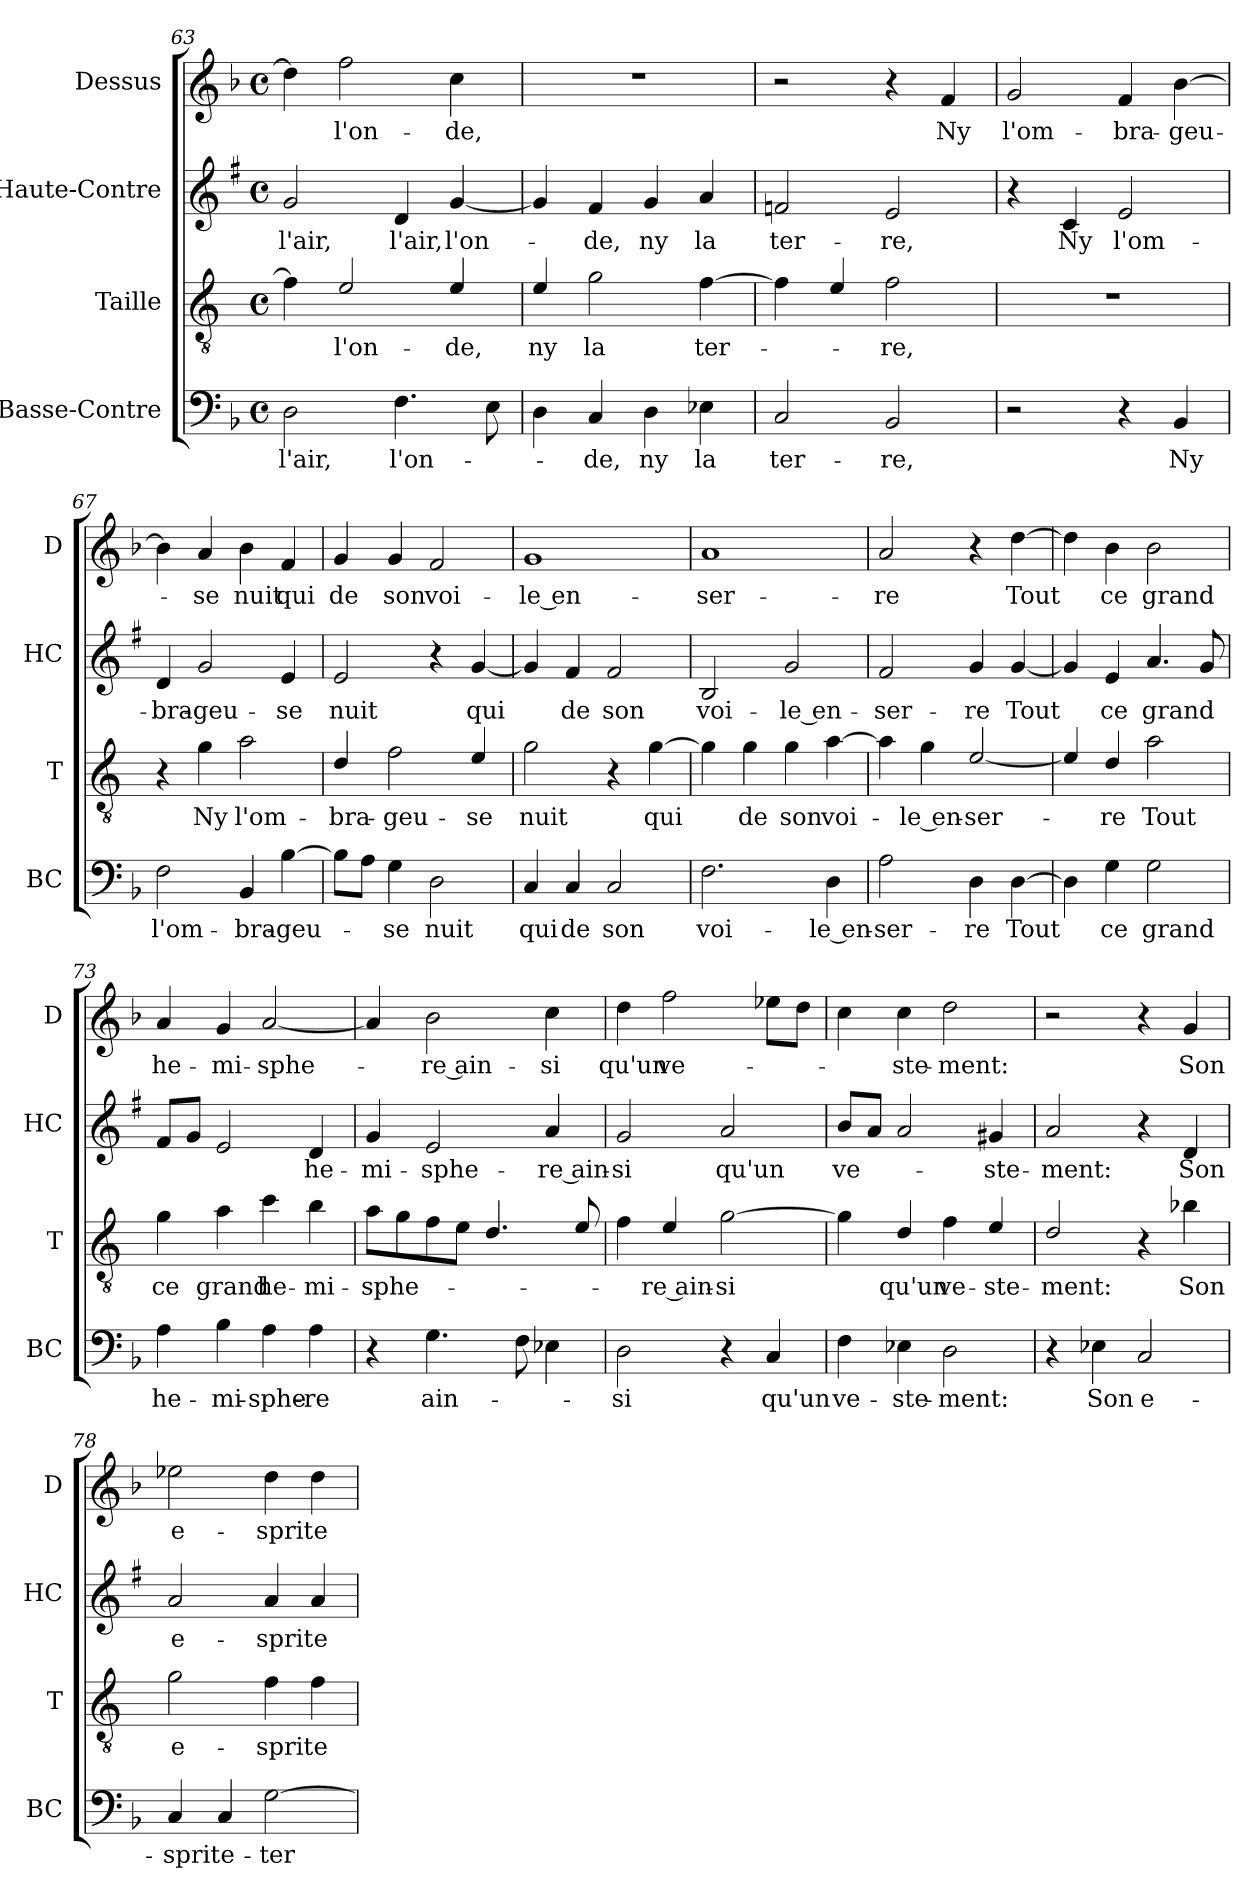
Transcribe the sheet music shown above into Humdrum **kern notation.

**kern	**text	**kern	**text	**kern	**text	**kern	**text
*part4	*part4	*part3	*part3	*part2	*part2	*part1	*part1
*staff4	*staff4	*staff3	*staff3	*staff2	*staff2	*staff1	*staff1
*I"Basse-Contre	*	*I"Taille	*	*I"Haute-Contre	*	*I"Dessus	*
*I'BC	*	*I'T	*	*I'HC	*	*I'D	*
!!LO:LB:g=z
*clefF4	*	*clefGv2	*	*clefG2	*	*clefG2	*
*	*	*ITrd4c7	*	*ITrd1c2	*	*	*
*k[b-]	*	*k[b-]	*	*k[b-]	*	*k[b-]	*
*F:	*	*F:	*	*F:	*	*F:	*
*M4/4	*	*M4/4	*	*M4/4	*	*M4/4	*
*met(c)	*	*met(c)	*	*met(c)	*	*met(c)	*
=63	=63	=63	=63	=63	=63	=63	=63
!	!LO:LY:b	!	!	!	!LO:LY:b	!	!
2D\	l'air,	4B-\]	.	2f/	l'air,	4dd\]	.
!	!	!	!LO:LY:b	!	!	!	!LO:LY:b
.	.	2A/	l'on-	.	.	2ff\	l'on-
!	!LO:LY:b	!	!	!	!LO:LY:b	!	!
4.F\	l'on-	.	.	4c/	l'air,	.	.
!	!	!	!LO:LY:b	!	!LO:LY:b	!	!LO:LY:b
.	.	4A/	-de,	[4f/	l'on-	4cc\	-de,
8E\	.	.	.	.	.	.	.
=64	=64	=64	=64	=64	=64	=64	=64
!	!	!	!LO:LY:b	!	!	!	!
4D\	.	4A/	ny	4f/]	.	1r	.
!	!LO:LY:b	!	!LO:LY:b	!	!LO:LY:b	!	!
4C/	-de,	2c\	la	4e/	-de,	.	.
!	!LO:LY:b	!	!	!	!LO:LY:b	!	!
4D\	ny	.	.	4f/	ny	.	.
!	!LO:LY:b	!	!LO:LY:b	!	!LO:LY:b	!	!
4E-X\	la	[4B-\	ter-	4g/	la	.	.
=65	=65	=65	=65	=65	=65	=65	=65
!	!LO:LY:b	!	!	!	!LO:LY:b	!	!
2C/	ter-	4B-\]	.	2e-X/	ter-	2r	.
.	.	4A/	.	.	.	.	.
!	!LO:LY:b	!	!LO:LY:b	!	!LO:LY:b	!	!
2BB-/	-re,	2B-\	-re,	2d/	-re,	4r	.
!	!	!	!	!	!	!	!LO:LY:b
.	.	.	.	.	.	4f/	Ny
=66	=66	=66	=66	=66	=66	=66	=66
!	!	!	!	!	!	!	!LO:LY:b
2r	.	1r	.	4r	.	2g/	l'om-
!	!	!	!	!	!LO:LY:b	!	!
.	.	.	.	4B-/	Ny	.	.
!	!	!	!	!	!LO:LY:b	!	!LO:LY:b
4r	.	.	.	2d/	l'om-	4f/	-bra-
!	!LO:LY:b	!	!	!	!	!	!LO:LY:b
4BB-/	Ny	.	.	.	.	[4b-\	-geu-
=67	=67	=67	=67	=67	=67	=67	=67
!	!LO:LY:b	!	!	!	!LO:LY:b	!	!
2F\	l'om-	4r	.	4c/	-bra-	4b-\]	.
!	!	!	!LO:LY:b	!	!LO:LY:b	!	!LO:LY:b
.	.	4c\	Ny	2f/	-geu-	4a/	-se
!	!LO:LY:b	!	!LO:LY:b	!	!	!	!LO:LY:b
4BB-/	-bra-	2d\	l'om-	.	.	4b-\	nuit
!	!LO:LY:b	!	!	!	!LO:LY:b	!	!LO:LY:b
[4B-\	-geu-	.	.	4d/	-se	4f/	qui
=68	=68	=68	=68	=68	=68	=68	=68
!	!	!	!LO:LY:b	!	!LO:LY:b	!	!LO:LY:b
8B-\L]	.	4G/	-bra-	2d/	nuit	4g/	de
8A\J	.	.	.	.	.	.	.
!	!LO:LY:b	!	!LO:LY:b	!	!	!	!LO:LY:b
4G\	-se	2B-\	-geu-	.	.	4g/	son
!	!LO:LY:b	!	!	!	!	!	!LO:LY:b
2D\	nuit	.	.	4r	.	2f/	voi-
!	!	!	!LO:LY:b	!	!LO:LY:b	!	!
.	.	4A/	-se	[4f/	qui	.	.
=69	=69	=69	=69	=69	=69	=69	=69
!	!LO:LY:b	!	!LO:LY:b	!	!	!	!LO:LY:b
4C/	qui	2c\	nuit	4f/]	.	1g	-le en-
!	!LO:LY:b	!	!	!	!LO:LY:b	!	!
4C/	de	.	.	4e/	de	.	.
!	!LO:LY:b	!	!	!	!LO:LY:b	!	!
2C/	son	4r	.	2e/	son	.	.
!	!	!	!LO:LY:b	!	!	!	!
.	.	[4c\	qui	.	.	.	.
!!LO:LB:g=z
=70	=70	=70	=70	=70	=70	=70	=70
!	!LO:LY:b	!	!	!	!LO:LY:b	!	!LO:LY:b
2.F\	voi-	4c\]	.	2A/	voi-	1a	-ser-
!	!	!	!LO:LY:b	!	!	!	!
.	.	4c\	de	.	.	.	.
!	!	!	!LO:LY:b	!	!LO:LY:b	!	!
.	.	4c\	son	2f/	-le en-	.	.
!	!LO:LY:b	!	!LO:LY:b	!	!	!	!
4D\	-le en-	[4d\	voi-	.	.	.	.
=71	=71	=71	=71	=71	=71	=71	=71
!	!LO:LY:b	!	!	!	!LO:LY:b	!	!LO:LY:b
2A\	-ser-	4d\]	.	2e/	-ser-	2a/	-re
!	!	!	!LO:LY:b	!	!	!	!
.	.	4c\	-le en-	.	.	.	.
!	!LO:LY:b	!	!LO:LY:b	!	!LO:LY:b	!	!
4D\	-re	[2A/	-ser-	4f/	-re	4r	.
!	!LO:LY:b	!	!	!	!LO:LY:b	!	!LO:LY:b
[4D\	Tout	.	.	[4f/	Tout	[4dd\	Tout
=72	=72	=72	=72	=72	=72	=72	=72
4D\]	.	4A/]	.	4f/]	.	4dd\]	.
!	!LO:LY:b	!	!LO:LY:b	!	!LO:LY:b	!	!LO:LY:b
4G\	ce	4G/	-re	4d/	ce	4b-\	ce
!	!LO:LY:b	!	!LO:LY:b	!	!LO:LY:b	!	!LO:LY:b
2G\	grand	2d\	Tout	4.g/	grand	2b-\	grand
.	.	.	.	8f/	.	.	.
=73	=73	=73	=73	=73	=73	=73	=73
!	!LO:LY:b	!	!LO:LY:b	!	!	!	!LO:LY:b
4A\	he-	4c\	ce	8e/L	.	4a/	he-
.	.	.	.	8f/J	.	.	.
!	!LO:LY:b	!	!LO:LY:b	!	!	!	!LO:LY:b
4B-\	-mi-	4d\	grand	2d/	.	4g/	-mi-
!	!LO:LY:b	!	!LO:LY:b	!	!	!	!LO:LY:b
4A\	-sphe-	4f\	he-	.	.	[2a/	-sphe-
!	!LO:LY:b	!	!LO:LY:b	!	!LO:LY:b	!	!
4A\	-re	4e\	-mi-	4c/	he-	.	.
=74	=74	=74	=74	=74	=74	=74	=74
!	!	!	!LO:LY:b	!	!LO:LY:b	!	!
4r	.	8d\L	-sphe-	4f/	-mi-	4a/]	.
.	.	8c\	.	.	.	.	.
!	!LO:LY:b	!	!	!	!LO:LY:b	!	!LO:LY:b
4.G\	ain-	8B-\	.	2d/	-sphe-	2b-\	-re ain-
.	.	8A\J	.	.	.	.	.
.	.	4.G/	.	.	.	.	.
8F\	.	.	.	.	.	.	.
!	!	!	!	!	!LO:LY:b	!	!LO:LY:b
4E-X\	.	.	.	4g/	-re ain-	4cc\	-si
.	.	8A/	.	.	.	.	.
=75	=75	=75	=75	=75	=75	=75	=75
!	!LO:LY:b	!	!	!	!LO:LY:b	!	!LO:LY:b
2D\	-si	4B-\	.	2f/	-si	4dd\	qu'un
!	!	!	!LO:LY:b	!	!	!	!LO:LY:b
.	.	4A/	-re ain-	.	.	2ff\	ve-
!	!	!	!LO:LY:b	!	!LO:LY:b	!	!
4r	.	[2c\	-si	2g/	qu'un	.	.
!	!LO:LY:b	!	!	!	!	!	!
4C/	qu'un	.	.	.	.	8ee-X\L	.
.	.	.	.	.	.	8dd\J	.
=76	=76	=76	=76	=76	=76	=76	=76
!	!LO:LY:b	!	!	!	!LO:LY:b	!	!
4F\	ve-	4c\]	.	8a/L	ve-	4cc\	.
.	.	.	.	8g/J	.	.	.
!	!LO:LY:b	!	!LO:LY:b	!	!	!	!LO:LY:b
4E-X\	-ste-	4G/	qu'un	2g/	.	4cc\	-ste-
!	!LO:LY:b	!	!LO:LY:b	!	!	!	!LO:LY:b
2D\	-ment:	4B-\	ve-	.	.	2dd\	-ment:
!	!	!	!LO:LY:b	!	!LO:LY:b	!	!
.	.	4A/	-ste-	4f#X/	-ste-	.	.
!!LO:LB:g=z
=77	=77	=77	=77	=77	=77	=77	=77
!	!	!	!LO:LY:b	!	!LO:LY:b	!	!
4r	.	2G/	-ment:	2g/	-ment:	2r	.
!	!LO:LY:b	!	!	!	!	!	!
4E-X\	Son	.	.	.	.	.	.
!	!LO:LY:b	!	!	!	!	!	!
2C/	e-	4r	.	4r	.	4r	.
!	!	!	!LO:LY:b	!	!LO:LY:b	!	!LO:LY:b
.	.	4e-X\	Son	4c/	Son	4g/	Son
=78	=78	=78	=78	=78	=78	=78	=78
!	!LO:LY:b	!	!LO:LY:b	!	!LO:LY:b	!	!LO:LY:b
4C/	-sprit	2c\	e-	2g/	e-	2ee-X\	e-
!	!LO:LY:b	!	!	!	!	!	!
4C/	e-	.	.	.	.	.	.
!	!LO:LY:b	!	!LO:LY:b	!	!LO:LY:b	!	!LO:LY:b
[2G\	-ter-	4B-\	-sprit	4g/	-sprit	4dd\	-sprit
!	!	!	!LO:LY:b	!	!LO:LY:b	!	!LO:LY:b
.	.	4B-\	e-	4g/	e-	4dd\	e-
=	=	=	=	=	=	=	=
*-	*-	*-	*-	*-	*-	*-	*-
